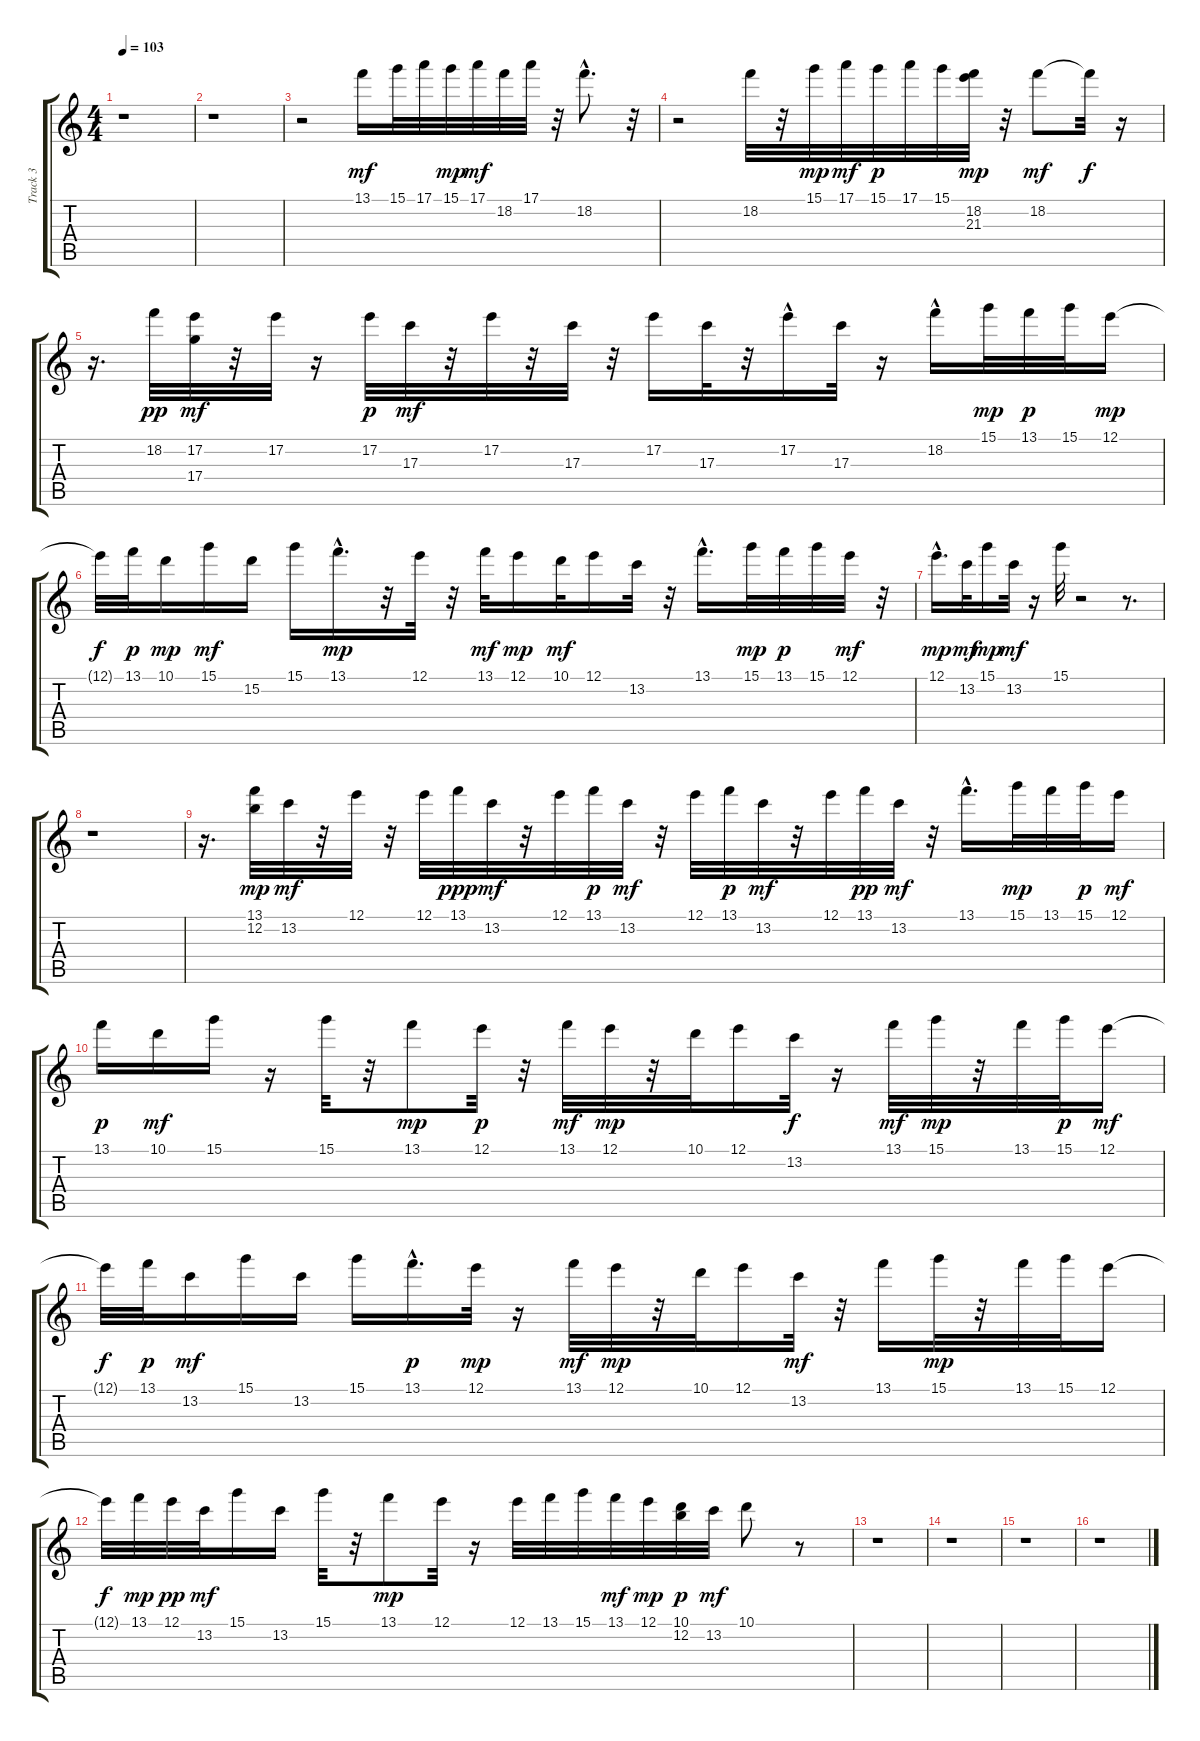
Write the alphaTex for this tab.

\track ("Track 3" "Track 3") {instrument banjo}
\staff {score tabs}
\tuning (E4 B3 G3 D3 A2 E2) {hide}
\displaytranspose 12
\ts (4 4)
\tempo 103
\clef g2
\ks c
r.1{dy mf} |
r.1 |
r.2 13.1.16{instrument koto} 15.1.32 17.1.32 15.1.32{dy mp} 17.1.32{dy mf} 18.2.32 17.1.32 r.32 18.2{hac}.8{d} r.32 |
r.2 18.2.32 r.32 15.1.32{dy mp} 17.1.32{dy mf} 15.1.32{dy p} 17.1.32 15.1.32 (18.2 21.3).32{dy mp} r.32 18.2.8{dy mf} 18.2{t}.32{dy f} r.16 |
r.16{d} 18.2.32{dy pp} (17.2 17.4).32{dy mf} r.32 17.2.32 r.16 17.2.32{dy p} 17.3.32{dy mf} r.32 17.2.32 r.32 17.3.32 r.32 17.2.16 17.3.32 r.32 17.2{hac}.16 17.3.32 r.16 18.2{hac}.16 15.1.32{dy mp} 13.1.32{dy p} 15.1.32 12.1.16{dy mp} |
12.1{t}.32{dy f} 13.1.32{dy p} 10.1.16{dy mp} 15.1.16{dy mf} 15.2.16 15.1.16 13.1{hac}.16{d dy mp} r.32 12.1.32 r.32 13.1.32{dy mf} 12.1.16{dy mp} 10.1.32{dy mf} 12.1.16 13.2.32 r.32 13.1{hac}.16{d} 15.1.32{dy mp} 13.1.32{dy p} 15.1.32 12.1.32{dy mf} r.32 |
12.1{hac}.16{d dy mp} 13.2.32{dy mf} 15.1.16{dy mp} 13.2.32{dy mf} r.16 15.1.32 r.2 r.8{d} |
r.1 |
r.16{d} (13.1 12.2).32{dy mp} 13.2.32{dy mf} r.32 12.1.32 r.32 12.1.32 13.1.32{dy ppp} 13.2.32{dy mf} r.32 12.1.32 13.1.32{dy p} 13.2.32{dy mf} r.32 12.1.32 13.1.32{dy p} 13.2.32{dy mf} r.32 12.1.32 13.1.32{dy pp} 13.2.32{dy mf} r.32 13.1{hac}.16{d} 15.1.32{dy mp} 13.1.32 15.1.32{dy p} 12.1.16{dy mf} |
13.1.16{dy p} 10.1.16{dy mf} 15.1.16 r.16 15.1.32 r.32 13.1.8{dy mp} 12.1.32{dy p} r.32 13.1.32{dy mf} 12.1.32{dy mp} r.32 10.1.32 12.1.16 13.2.32{dy f} r.16 13.1.32{dy mf} 15.1.32{dy mp} r.32 13.1.32 15.1.32{dy p} 12.1.16{dy mf} |
12.1{t}.32{dy f} 13.1.32{dy p} 13.2.16{dy mf} 15.1.16 13.2.16 15.1.16 13.1{hac}.16{d dy p} 12.1.32{dy mp} r.16 13.1.32{dy mf} 12.1.32{dy mp} r.32 10.1.32 12.1.16 13.2.32{dy mf} r.32 13.1.16 15.1.32{dy mp} r.32 13.1.32 15.1.32 12.1.16 |
12.1{t}.32{dy f} 13.1.32{dy mp} 12.1.32{dy pp} 13.2.32{dy mf} 15.1.16 13.2.16 15.1.32 r.32 13.1.8{dy mp} 12.1.32 r.16 12.1.32 13.1.32 15.1.32 13.1.32{dy mf} 12.1.32{dy mp} (10.1 12.2).32{dy p} 13.2.32{dy mf} 10.1.8 r.8 |
r.1 |
r.1 |
r.1 |
r.1
